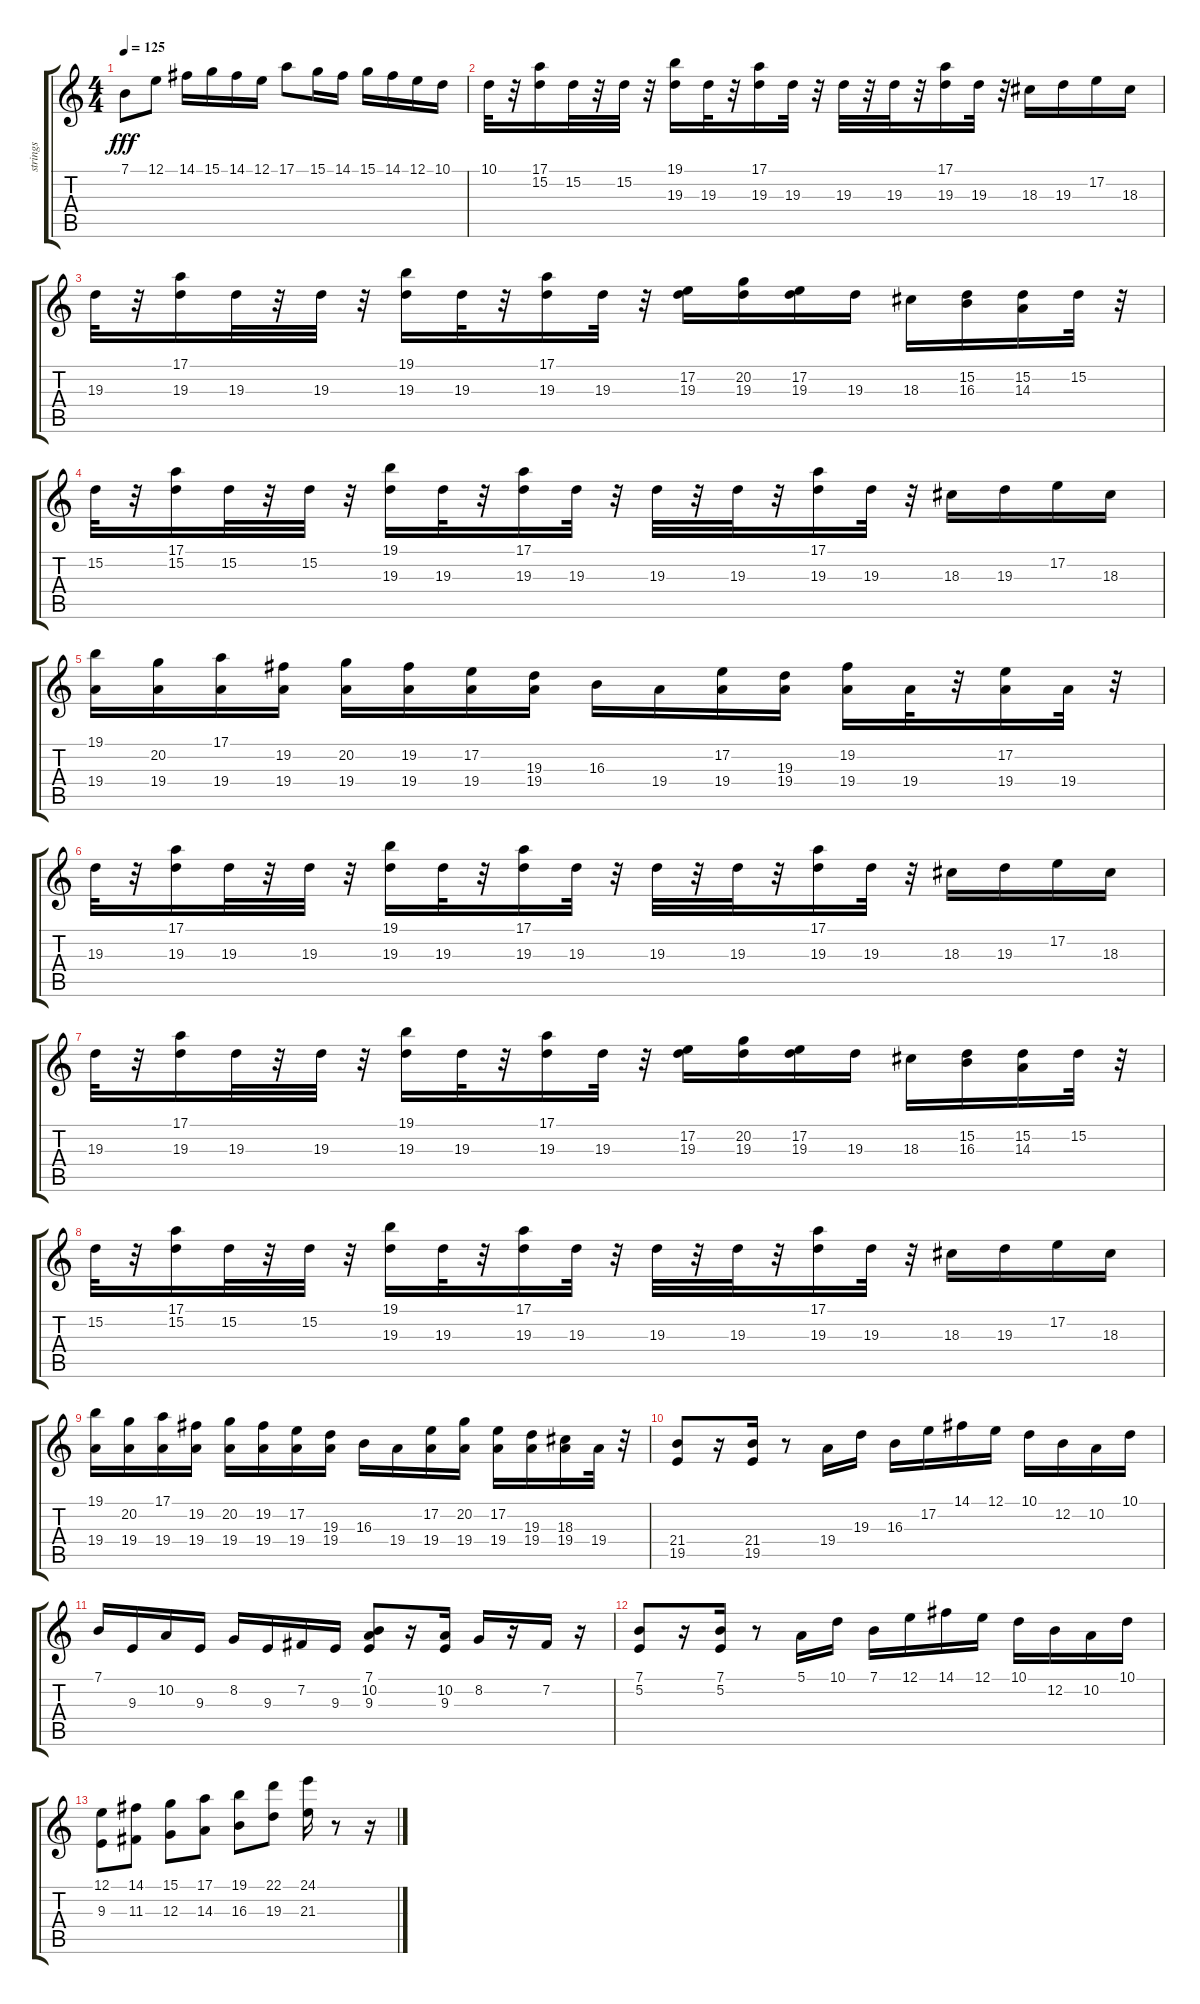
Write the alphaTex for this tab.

\track ("strings" "strings") {instrument stringensemble1}
\staff {score tabs}
\tuning (E4 B3 G3 D3 A2 E2) {hide}
\ts (4 4)
\tempo 125
\clef g2
\ks c
7.1.8{dy fff} 12.1.8 14.1.16 15.1.16 14.1.16 12.1.16 17.1.8 15.1.16 14.1.16 15.1.16 14.1.16 12.1.16 10.1.16 |
10.1.32 r.32 (17.1 15.2).16 15.2.32 r.32 15.2.32 r.32 (19.1 19.3).16 19.3.32 r.32 (17.1 19.3).16 19.3.32 r.32 19.3.32 r.32 19.3.32 r.32 (17.1 19.3).16 19.3.32 r.32 18.3.16 19.3.16 17.2.16 18.3.16 |
19.3.32 r.32 (17.1 19.3).16 19.3.32 r.32 19.3.32 r.32 (19.1 19.3).16 19.3.32 r.32 (17.1 19.3).16 19.3.32 r.32 (17.2 19.3).16 (20.2 19.3).16 (17.2 19.3).16 19.3.16 18.3.16 (15.2 16.3).16 (15.2 14.3).16 15.2.32 r.32 |
15.2.32 r.32 (17.1 15.2).16 15.2.32 r.32 15.2.32 r.32 (19.1 19.3).16 19.3.32 r.32 (17.1 19.3).16 19.3.32 r.32 19.3.32 r.32 19.3.32 r.32 (17.1 19.3).16 19.3.32 r.32 18.3.16 19.3.16 17.2.16 18.3.16 |
(19.1 19.4).16 (20.2 19.4).16 (17.1 19.4).16 (19.2 19.4).16 (20.2 19.4).16 (19.2 19.4).16 (17.2 19.4).16 (19.3 19.4).16 16.3.16 19.4.16 (17.2 19.4).16 (19.3 19.4).16 (19.2 19.4).16 19.4.32 r.32 (17.2 19.4).16 19.4.32 r.32 |
19.3.32 r.32 (17.1 19.3).16 19.3.32 r.32 19.3.32 r.32 (19.1 19.3).16 19.3.32 r.32 (17.1 19.3).16 19.3.32 r.32 19.3.32 r.32 19.3.32 r.32 (17.1 19.3).16 19.3.32 r.32 18.3.16 19.3.16 17.2.16 18.3.16 |
19.3.32 r.32 (17.1 19.3).16 19.3.32 r.32 19.3.32 r.32 (19.1 19.3).16 19.3.32 r.32 (17.1 19.3).16 19.3.32 r.32 (17.2 19.3).16 (20.2 19.3).16 (17.2 19.3).16 19.3.16 18.3.16 (15.2 16.3).16 (15.2 14.3).16 15.2.32 r.32 |
15.2.32 r.32 (17.1 15.2).16 15.2.32 r.32 15.2.32 r.32 (19.1 19.3).16 19.3.32 r.32 (17.1 19.3).16 19.3.32 r.32 19.3.32 r.32 19.3.32 r.32 (17.1 19.3).16 19.3.32 r.32 18.3.16 19.3.16 17.2.16 18.3.16 |
(19.1 19.4).16 (20.2 19.4).16 (17.1 19.4).16 (19.2 19.4).16 (20.2 19.4).16 (19.2 19.4).16 (17.2 19.4).16 (19.3 19.4).16 16.3.16 19.4.16 (17.2 19.4).16 (20.2 19.4).16 (17.2 19.4).16 (19.3 19.4).16 (18.3 19.4).16 19.4.32 r.32 |
(21.4 19.5).8 r.16 (21.4 19.5).16 r.8 19.4.16 19.3.16 16.3.16 17.2.16 14.1.16 12.1.16 10.1.16 12.2.16 10.2.16 10.1.16 |
7.1.16 9.3.16 10.2.16 9.3.16 8.2.16 9.3.16 7.2.16 9.3.16 (7.1 10.2 9.3).8 r.16 (10.2 9.3).16 8.2.16 r.16 7.2.16 r.16 |
(7.1 5.2).8 r.16 (7.1 5.2).16 r.8 5.1.16 10.1.16 7.1.16 12.1.16 14.1.16 12.1.16 10.1.16 12.2.16 10.2.16 10.1.16 |
(12.1 9.3).8 (14.1 11.3).8 (15.1 12.3).8 (17.1 14.3).8 (19.1 16.3).8 (22.1 19.3).8 (24.1 21.3).16 r.8 r.16
